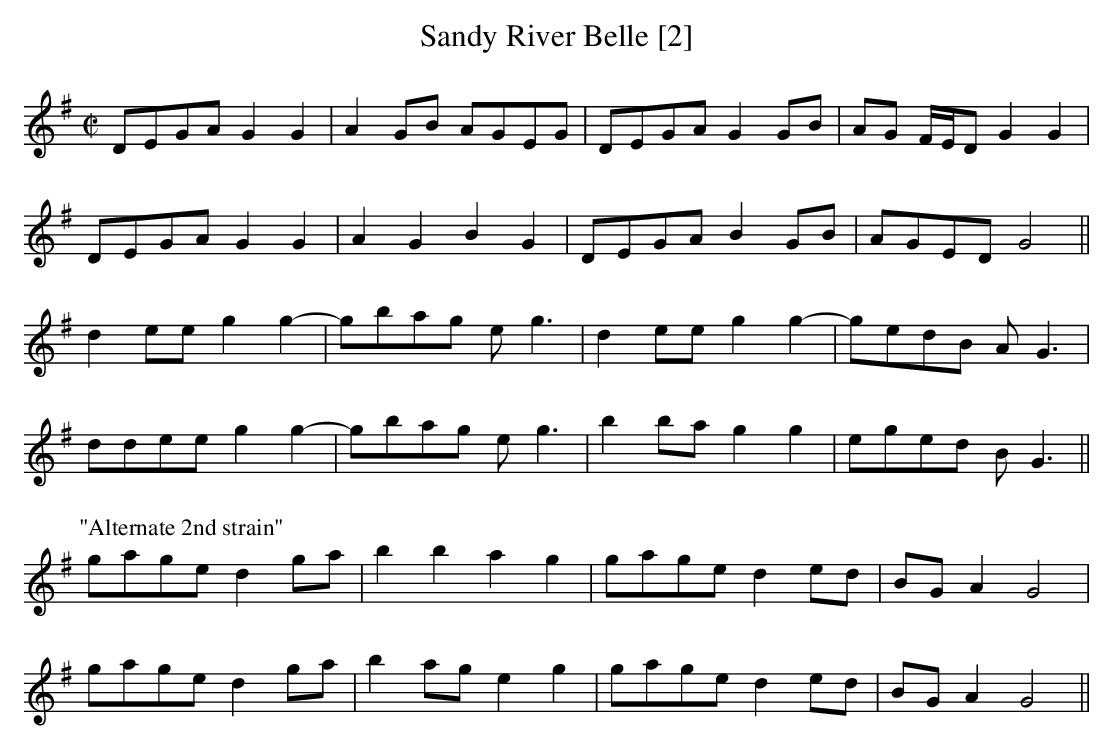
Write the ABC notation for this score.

X:1
T:Sandy River Belle [2]
M:C|
L:1/8
K:G
DEGA G2G2| A2GB AGEG|DEGA G2GB|AG F/E/D G2G2|
DEGA G2G2| A2G2B2G2|DEGA B2GB|AGED G4||
d2ee g2g2-|gbag e g3|d2ee g2 g2-|gedB A G3|
ddee g2 g2-|gbag eg3|b2ba g2g2|eged BG3||
P:"Alternate 2nd strain"
gage d2ga|b2b2a2g2|gage d2ed|BGA2 G4|
gage d2 ga|b2ag e2g2|gage d2ed|BGA2 G4||
